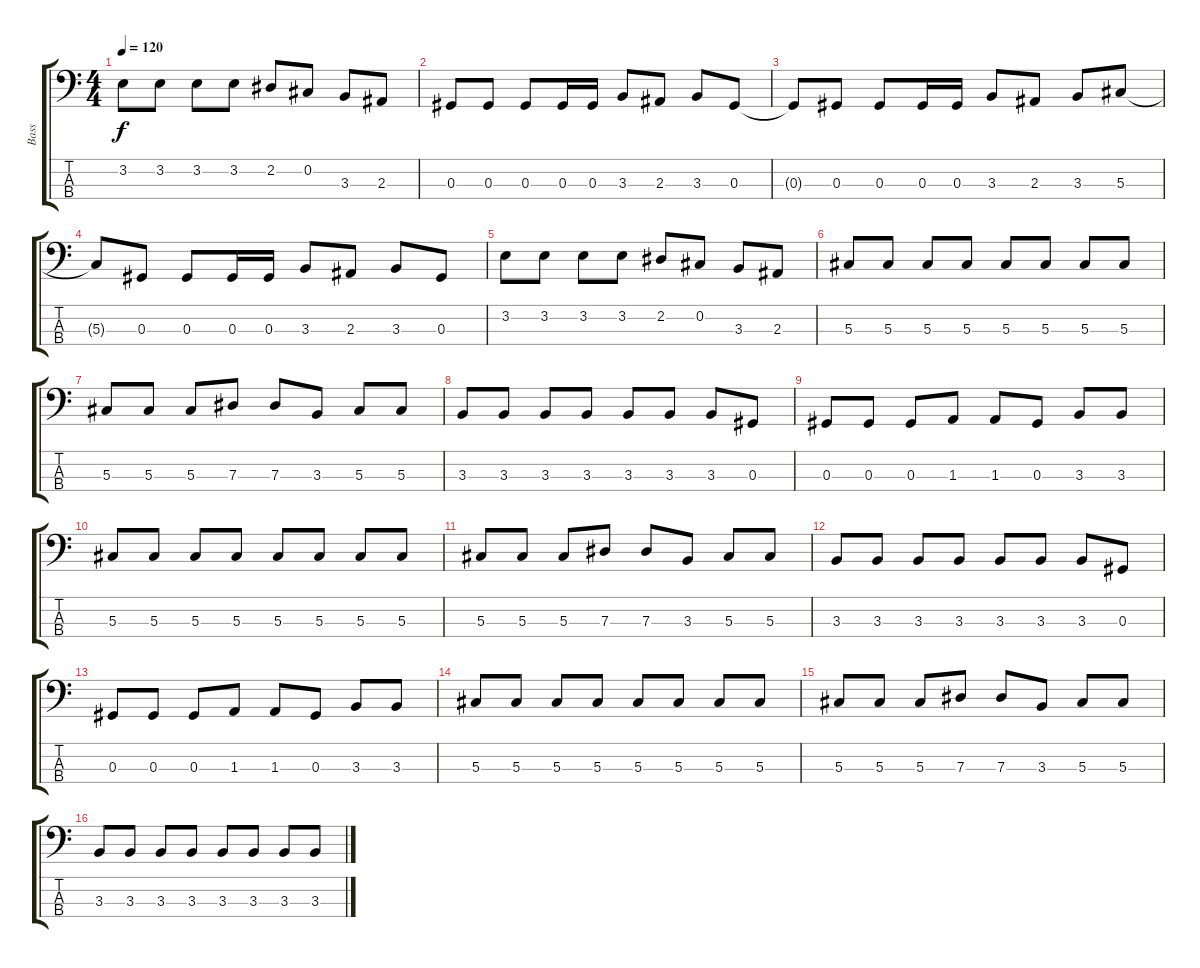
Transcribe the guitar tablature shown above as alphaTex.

\track ("Bass" "Bass") {instrument electricbassfinger}
\staff {score tabs}
\tuning (Gb2 Db2 Ab1 Eb1) {hide}
\ts (4 4)
\tempo 120
\clef f4
\ks c
3.2.8{dy f} 3.2.8 3.2.8 3.2.8 2.2.8 0.2.8 3.3.8 2.3.8 |
0.3.8 0.3.8 0.3.8 0.3.16 0.3.16 3.3.8 2.3.8 3.3.8 0.3.8 |
0.3{t}.8 0.3.8 0.3.8 0.3.16 0.3.16 3.3.8 2.3.8 3.3.8 5.3.8 |
5.3{t}.8 0.3.8 0.3.8 0.3.16 0.3.16 3.3.8 2.3.8 3.3.8 0.3.8 |
3.2.8 3.2.8 3.2.8 3.2.8 2.2.8 0.2.8 3.3.8 2.3.8 |
5.3.8 5.3.8 5.3.8 5.3.8 5.3.8 5.3.8 5.3.8 5.3.8 |
5.3.8 5.3.8 5.3.8 7.3.8 7.3.8 3.3.8 5.3.8 5.3.8 |
3.3.8 3.3.8 3.3.8 3.3.8 3.3.8 3.3.8 3.3.8 0.3.8 |
0.3.8 0.3.8 0.3.8 1.3.8 1.3.8 0.3.8 3.3.8 3.3.8 |
5.3.8 5.3.8 5.3.8 5.3.8 5.3.8 5.3.8 5.3.8 5.3.8 |
5.3.8 5.3.8 5.3.8 7.3.8 7.3.8 3.3.8 5.3.8 5.3.8 |
3.3.8 3.3.8 3.3.8 3.3.8 3.3.8 3.3.8 3.3.8 0.3.8 |
0.3.8 0.3.8 0.3.8 1.3.8 1.3.8 0.3.8 3.3.8 3.3.8 |
5.3.8 5.3.8 5.3.8 5.3.8 5.3.8 5.3.8 5.3.8 5.3.8 |
5.3.8 5.3.8 5.3.8 7.3.8 7.3.8 3.3.8 5.3.8 5.3.8 |
3.3.8 3.3.8 3.3.8 3.3.8 3.3.8 3.3.8 3.3.8 3.3.8
